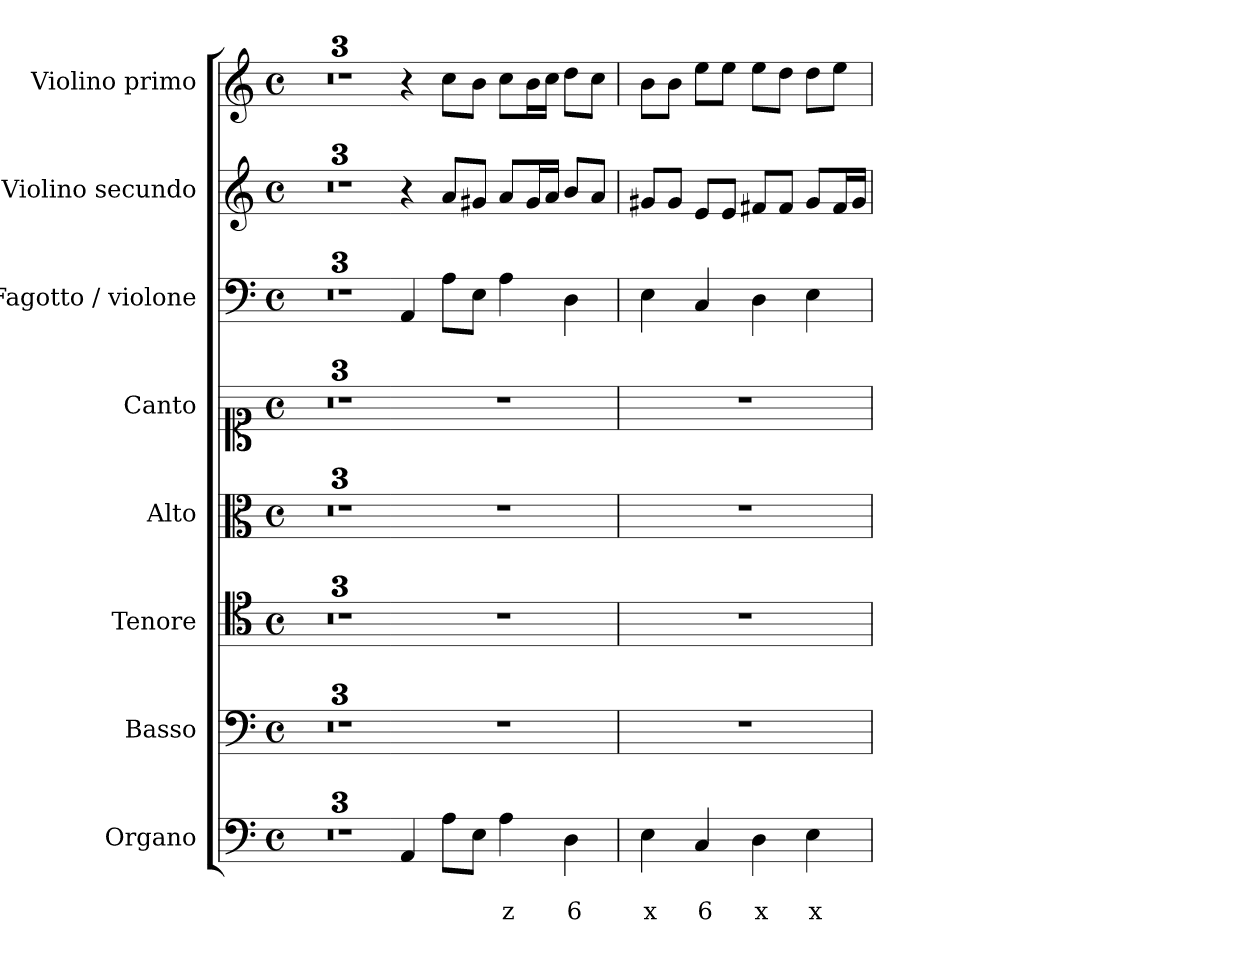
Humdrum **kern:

**kern	**text	**text	**kern	**kern	**kern	**kern	**kern	**kern	**kern
*part8	*part8	*part8	*part7	*part6	*part5	*part4	*part3	*part2	*part1
*staff8	*staff8	*staff8	*staff7	*staff6	*staff5	*staff4	*staff3	*staff2	*staff1
*I"Organo	*	*	*I"Basso	*I"Tenore	*I"Alto	*I"Canto	*I"Fagotto / violone	*I"Violino secundo	*I"Violino primo
*I'Org	*	*	*I'B	*I'T	*I'A	*I'C	*I'Vne	*I'V2	*I'V1
*clefF4	*	*	*clefF4	*clefC4	*clefC3	*clefC1	*clefF4	*clefG2	*clefG2
*k[]	*	*	*k[]	*k[]	*k[]	*k[]	*k[]	*k[]	*k[]
*C:	*	*	*C:	*C:	*C:	*C:	*C:	*C:	*C:
*M4/4	*	*	*M4/4	*M4/4	*M4/4	*M4/4	*M4/4	*M4/4	*M4/4
*met(c)	*	*	*met(c)	*met(c)	*met(c)	*met(c)	*met(c)	*met(c)	*met(c)
=1	=1	=1	=1	=1	=1	=1	=1	=1	=1
1ryy	.	.	1ryy	1ryy	1ryy	1ryy	1ryy	1ryy	1ryy
=2	=2	=2	=2	=2	=2	=2	=2	=2	=2
1r	.	.	1r	1r	1r	1r	1r	1r	1r
=3	=3	=3	=3	=3	=3	=3	=3	=3	=3
*	*	*	*	*clefGv2	*clefG2	*clefG2	*	*	*
1ryy	.	.	1ryy	1ryy	1ryy	1ryy	1ryy	1ryy	1ryy
=3X1-	=3X1-	=3X1-	=3X1-	=3X1-	=3X1-	=3X1-	=3X1-	=3X1-	=3X1-
4AA/	.	.	1r	1r	1r	1r	4AA/	4r	4r
8A\L	.	.	.	.	.	.	8A\L	8a/L	8cc\L
8E\J	.	.	.	.	.	.	8E\J	8g#X/J	8b\J
!	!	!LO:LY:b	!	!	!	!	!	!	!
4A\	.	z	.	.	.	.	4A\	8a/L	8cc\L
.	.	.	.	.	.	.	.	16g#/L	16b\L
.	.	.	.	.	.	.	.	16a/JJ	16cc\JJ
!	!	!LO:LY:b	!	!	!	!	!	!	!
4D\	.	6	.	.	.	.	4D\	8b/L	8dd\L
.	.	.	.	.	.	.	.	8a/J	8cc\J
=4	=4	=4	=4	=4	=4	=4	=4	=4	=4
!	!	!LO:LY:b	!	!	!	!	!	!	!
4E\	.	x	1r	1r	1r	1r	4E\	8g#X/L	8b\L
.	.	.	.	.	.	.	.	8g#/J	8b\J
!	!	!LO:LY:b	!	!	!	!	!	!	!
4C/	.	6	.	.	.	.	4C/	8e/L	8ee\L
.	.	.	.	.	.	.	.	8e/J	8ee\J
!	!	!LO:LY:b	!	!	!	!	!	!	!
4D\	.	x	.	.	.	.	4D\	8f#X/L	8ee\L
.	.	.	.	.	.	.	.	8f#/J	8dd\J
!	!	!LO:LY:b	!	!	!	!	!	!	!
4E\	.	x	.	.	.	.	4E\	8g#/L	8dd\L
.	.	.	.	.	.	.	.	16f#/L	8ee\J
.	.	.	.	.	.	.	.	16g#/JJ	.
=	=	=	=	=	=	=	=	=	=
*-	*-	*-	*-	*-	*-	*-	*-	*-	*-
